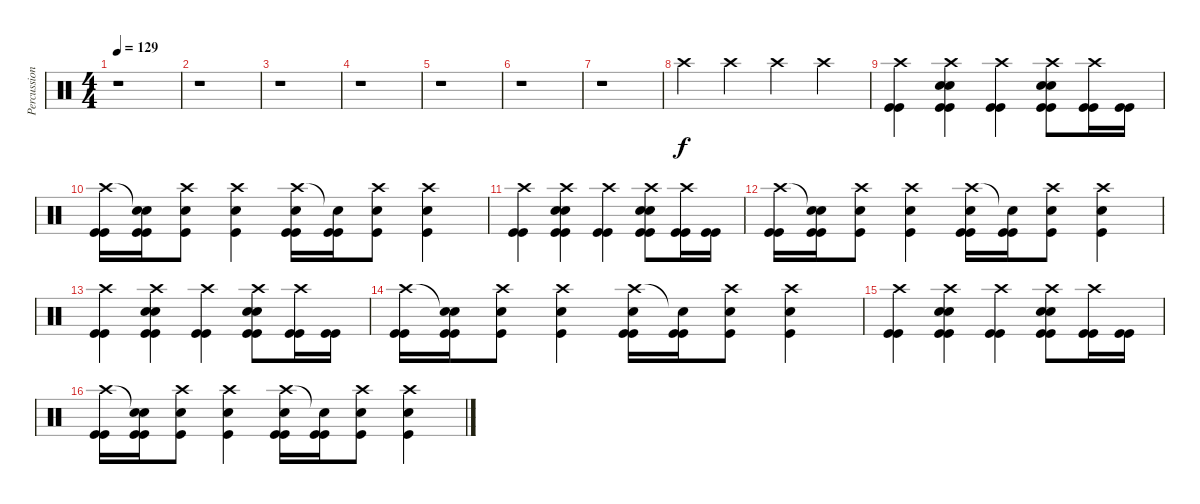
\track ("Percussions" "Percussion") {instrument percussion}
\staff {score}
\articulation defaults
\ts (4 4)
\tempo 129
\clef neutral
\ks c
r.1{dy f} |
r.1 |
r.1 |
r.1 |
r.1 |
r.1 |
r.1 |
"Crash high (hit)".4 "Crash high (hit)".4 "Crash high (hit)".4 "Crash high (hit)".4 |
("Crash high (hit)" "Kick (hit)" "Kick (hit)").4 ("Crash high (hit)" "Snare (hit) 2" "Snare (hit) 2" "Kick (hit)" "Kick (hit)").4 ("Crash high (hit)" "Kick (hit)" "Kick (hit)").4 ("Crash high (hit)" "Snare (hit) 2" "Snare (hit) 2" "Kick (hit)" "Kick (hit)").8 ("Crash high (hit)" "Kick (hit)" "Kick (hit)").16 ("Kick (hit)" "Kick (hit)").16 |
("Crash high (hit)" "Kick (hit)" "Kick (hit)").16 ("Snare (hit)"{t} "Snare (hit) 2" "Kick (hit)" "Kick (hit)").16 ("Crash high (hit)" "Snare (hit) 2" "Kick (hit)").8 ("Crash high (hit)" "Snare (hit) 2" "Kick (hit)").4 ("Crash high (hit)" "Snare (hit) 2" "Kick (hit)" "Kick (hit)").16 ("Snare (hit)"{t} "Kick (hit)" "Kick (hit)").16 ("Crash high (hit)" "Snare (hit) 2" "Kick (hit)").8 ("Crash high (hit)" "Snare (hit) 2" "Kick (hit)").4 |
("Crash high (hit)" "Kick (hit)" "Kick (hit)").4 ("Crash high (hit)" "Snare (hit) 2" "Snare (hit) 2" "Kick (hit)" "Kick (hit)").4 ("Crash high (hit)" "Kick (hit)" "Kick (hit)").4 ("Crash high (hit)" "Snare (hit) 2" "Snare (hit) 2" "Kick (hit)" "Kick (hit)").8 ("Crash high (hit)" "Kick (hit)" "Kick (hit)").16 ("Kick (hit)" "Kick (hit)").16 |
("Crash high (hit)" "Kick (hit)" "Kick (hit)").16 ("Snare (hit)"{t} "Snare (hit) 2" "Kick (hit)" "Kick (hit)").16 ("Crash high (hit)" "Snare (hit) 2" "Kick (hit)").8 ("Crash high (hit)" "Snare (hit) 2" "Kick (hit)").4 ("Crash high (hit)" "Snare (hit) 2" "Kick (hit)" "Kick (hit)").16 ("Snare (hit)"{t} "Kick (hit)" "Kick (hit)").16 ("Crash high (hit)" "Snare (hit) 2" "Kick (hit)").8 ("Crash high (hit)" "Snare (hit) 2" "Kick (hit)").4 |
("Crash high (hit)" "Kick (hit)" "Kick (hit)").4 ("Crash high (hit)" "Snare (hit) 2" "Snare (hit) 2" "Kick (hit)" "Kick (hit)").4 ("Crash high (hit)" "Kick (hit)" "Kick (hit)").4 ("Crash high (hit)" "Snare (hit) 2" "Snare (hit) 2" "Kick (hit)" "Kick (hit)").8 ("Crash high (hit)" "Kick (hit)" "Kick (hit)").16 ("Kick (hit)" "Kick (hit)").16 |
("Crash high (hit)" "Kick (hit)" "Kick (hit)").16 ("Snare (hit)"{t} "Snare (hit) 2" "Kick (hit)" "Kick (hit)").16 ("Crash high (hit)" "Snare (hit) 2" "Kick (hit)").8 ("Crash high (hit)" "Snare (hit) 2" "Kick (hit)").4 ("Crash high (hit)" "Snare (hit) 2" "Kick (hit)" "Kick (hit)").16 ("Snare (hit)"{t} "Kick (hit)" "Kick (hit)").16 ("Crash high (hit)" "Snare (hit) 2" "Kick (hit)").8 ("Crash high (hit)" "Snare (hit) 2" "Kick (hit)").4 |
("Crash high (hit)" "Kick (hit)" "Kick (hit)").4 ("Crash high (hit)" "Snare (hit) 2" "Snare (hit) 2" "Kick (hit)" "Kick (hit)").4 ("Crash high (hit)" "Kick (hit)" "Kick (hit)").4 ("Crash high (hit)" "Snare (hit) 2" "Snare (hit) 2" "Kick (hit)" "Kick (hit)").8 ("Crash high (hit)" "Kick (hit)" "Kick (hit)").16 ("Kick (hit)" "Kick (hit)").16 |
("Crash high (hit)" "Kick (hit)" "Kick (hit)").16 ("Snare (hit)"{t} "Snare (hit) 2" "Kick (hit)" "Kick (hit)").16 ("Crash high (hit)" "Snare (hit) 2" "Kick (hit)").8 ("Crash high (hit)" "Snare (hit) 2" "Kick (hit)").4 ("Crash high (hit)" "Snare (hit) 2" "Kick (hit)" "Kick (hit)").16 ("Snare (hit)"{t} "Kick (hit)" "Kick (hit)").16 ("Crash high (hit)" "Snare (hit) 2" "Kick (hit)").8 ("Crash high (hit)" "Snare (hit) 2" "Kick (hit)").4
